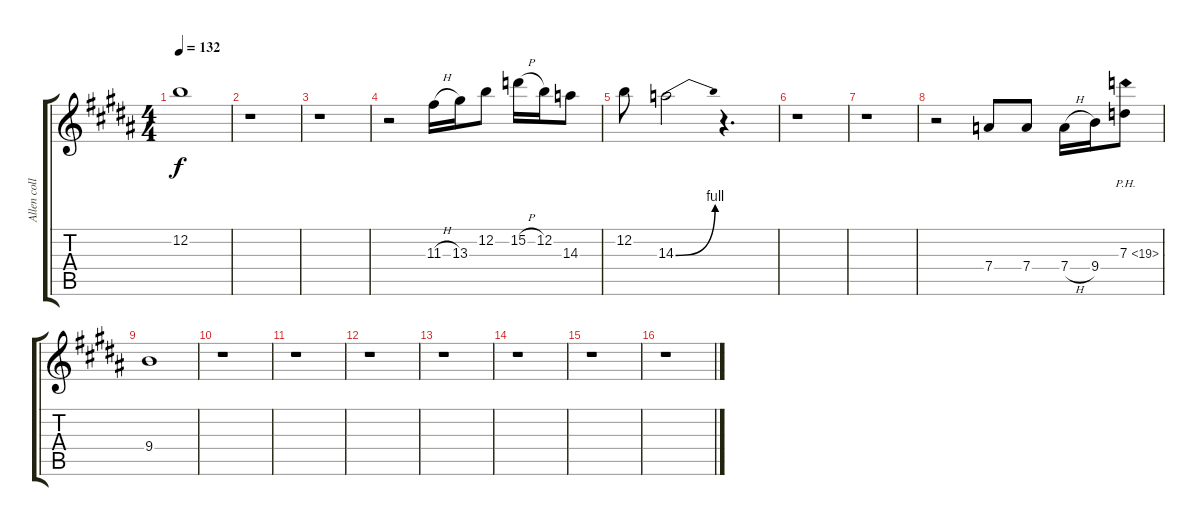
\track ("Allen collins Guitar Solos" "Allen coll") {instrument overdrivenguitar}
\staff {score tabs}
\tuning (E4 B3 G3 D3 A2 E2) {hide}
\ts (4 4)
\tempo 132
\clef g2
\ks b
12.2.1{dy f} |
r.1 |
r.1 |
r.2 11.3{h}.16 13.3.16 12.2.8 15.2{h}.16 12.2.16 14.3.8 |
12.2.8 14.3{be (bend 0 0 60 4)}.2 r.4{d} |
r.1 |
r.1 |
r.2 7.4.8 7.4.8 7.4{h}.16 9.4.16 7.3{ph 12}.8 |
9.4.1 |
r.1 |
r.1 |
r.1 |
r.1 |
r.1 |
r.1 |
r.1
